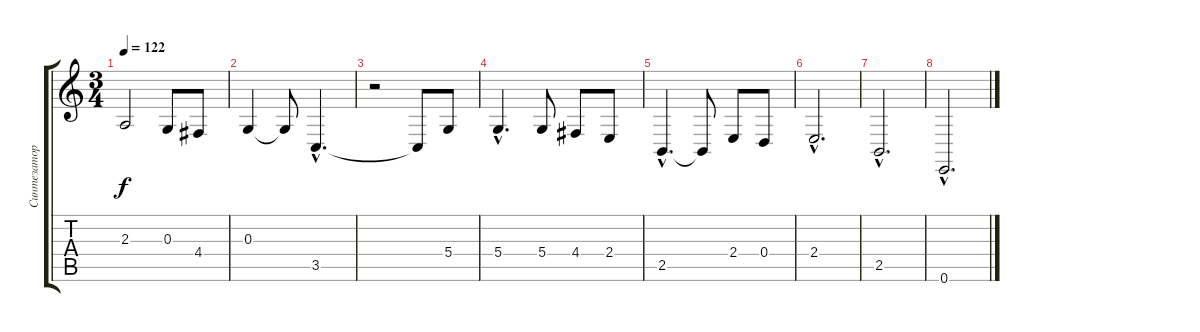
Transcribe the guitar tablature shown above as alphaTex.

\track ("Синтезатор" "Синтезатор") {instrument stringensemble1}
\staff {score tabs}
\tuning (E4 B3 G3 D3 A2 E2) {hide}
\ts (3 4)
\tempo 122
\clef g2
\ks c
2.3{t}.2{dy f} 0.3.8 4.4.8 |
0.3.4 0.3{t}.8 3.5{hac}.4{d} |
r.2 3.5{t}.8 5.4.8 |
5.4{hac}.4{d} 5.4.8 4.4.8 2.4.8 |
2.5{hac}.4{d} 2.5{t}.8 2.4.8 0.4.8 |
2.4{hac}.2{d} |
2.5{hac}.2{d} |
0.6{hac}.2{d}
